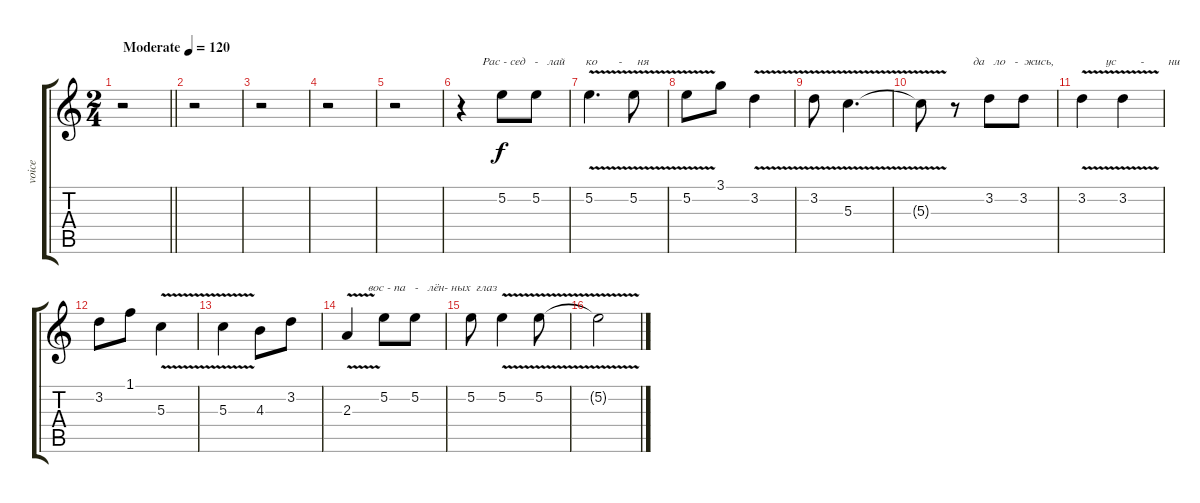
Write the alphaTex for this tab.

\track ("voice" "voice") {instrument synthbass1}
\staff {score tabs}
\tuning (E4 B3 G3 D3 A2 E2) {hide}
\ts (2 4)
\tempo (120 "Moderate")
\clef g2
\barLineRight lightlight
\ks c
r.2{dy f instrument synthbass1} |
r.2 |
r.2 |
r.2 |
r.2 |
r.4{txt "       Рас - сед   -   лай       ко       -     ня"} 5.2.8 5.2.8 |
5.2{v}.4{d} 5.2{v}.8 |
5.2{v}.8 3.1.8 3.2{v}.4 |
3.2{v}.8 5.3{v}.4{d} |
5.3{t}.8 r.8{txt "      да   ло   -  жись, "} 3.2.8 3.2.8 |
3.2{v}.4{txt "        ус        -        ни             -"} 3.2{v}.4 |
3.2.8 1.1.8 5.3{v}.4 |
5.3{v}.4 4.3.8 3.2.8 |
2.3{v}.4{txt "       вос - па   -   лён- ных  глаз"} 5.2.8 5.2.8 |
5.2.8 5.2{v}.4 5.2{v}.8 |
5.2{t}.2
